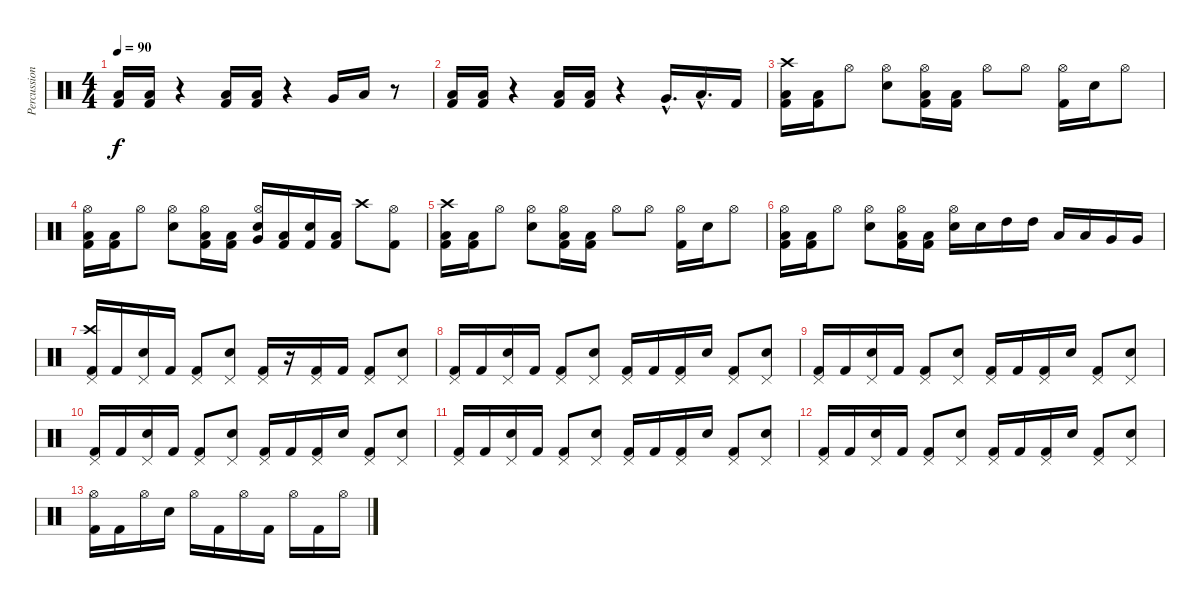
\track ("Percussion" "Percussion") {instrument percussion}
\staff {score}
\articulation defaults
\ts (4 4)
\tempo 90
\clef neutral
\ks c
("Low Floor Tom (hit)" "Kick (hit) 2").16{dy f} ("Low Floor Tom (hit)" "Kick (hit) 2").16 r.4 ("Low Floor Tom (hit)" "Kick (hit) 2").16 ("Low Floor Tom (hit)" "Kick (hit) 2").16 r.4 "Very Low Tom (hit)".16 "Low Floor Tom (hit)".16 r.8 |
("Low Floor Tom (hit)" "Kick (hit) 2").16 ("Low Floor Tom (hit)" "Kick (hit) 2").16 r.4 ("Low Floor Tom (hit)" "Kick (hit) 2").16 ("Low Floor Tom (hit)" "Kick (hit) 2").16 r.4 "Very Low Tom (hit)"{hac}.16{d} "Low Floor Tom (hit)"{hac}.16{d} "Kick (hit) 2".16 |
("Low Floor Tom (hit)" "Kick (hit) 2" "Crash high (hit)").16 ("Low Floor Tom (hit)" "Kick (hit) 2").16 "Hi-Hat (open)".8 ("Electric Snare (hit)" "Hi-Hat (open)").8 ("Low Floor Tom (hit)" "Kick (hit) 2" "Hi-Hat (open)").16 ("Low Floor Tom (hit)" "Kick (hit) 2").16 "Hi-Hat (open)".8 "Hi-Hat (open)".8 ("Kick (hit) 2" "Hi-Hat (open)").16 "Electric Snare (hit)".16 "Hi-Hat (open)".8 |
("Low Floor Tom (hit)" "Kick (hit) 2" "Hi-Hat (open)").16 ("Low Floor Tom (hit)" "Kick (hit) 2").16 "Hi-Hat (open)".8 ("Electric Snare (hit)" "Hi-Hat (open)").8 ("Low Floor Tom (hit)" "Kick (hit) 2" "Hi-Hat (open)").16 ("Low Floor Tom (hit)" "Kick (hit) 2").16 ("Very Low Tom (hit)" "Electric Snare (hit)" "Hi-Hat (open)").16 ("Low Floor Tom (hit)" "Kick (hit) 2").16 ("Electric Snare (hit)" "Kick (hit) 2").16 ("Low Floor Tom (hit)" "Kick (hit) 2").16 "Crash high (hit)".8 ("Kick (hit) 2" "Hi-Hat (open)").8 |
("Low Floor Tom (hit)" "Kick (hit) 2" "Crash high (hit)").16 ("Low Floor Tom (hit)" "Kick (hit) 2").16 "Hi-Hat (open)".8 ("Electric Snare (hit)" "Hi-Hat (open)").8 ("Low Floor Tom (hit)" "Kick (hit) 2" "Hi-Hat (open)").16 ("Low Floor Tom (hit)" "Kick (hit) 2").16 "Hi-Hat (open)".8 "Hi-Hat (open)".8 ("Kick (hit) 2" "Hi-Hat (open)").16 "Electric Snare (hit)".16 "Hi-Hat (open)".8 |
("Low Floor Tom (hit)" "Kick (hit) 2" "Hi-Hat (open)").16 ("Low Floor Tom (hit)" "Kick (hit) 2").16 "Hi-Hat (open)".8 ("Electric Snare (hit)" "Hi-Hat (open)").8 ("Low Floor Tom (hit)" "Kick (hit) 2" "Hi-Hat (open)").16 ("Low Floor Tom (hit)" "Kick (hit) 2").16 ("Electric Snare (hit)" "Hi-Hat (open)").16 "Electric Snare (hit)".16 "High Tom (hit)".16 "High Tom (hit)".16 "Low Tom (hit)".16 "Low Tom (hit)".16 "Very Low Tom (hit)".16 "Very Low Tom (hit)".16 |
("Crash high (hit)" "Kick (hit) 2" "Pedal Hi-Hat (hit)").16 "Kick (hit) 2".16 ("Electric Snare (hit)" "Pedal Hi-Hat (hit)").16 "Kick (hit) 2".16 ("Kick (hit) 2" "Pedal Hi-Hat (hit)").8 ("Electric Snare (hit)" "Pedal Hi-Hat (hit)").8 ("Kick (hit) 2" "Pedal Hi-Hat (hit)").16 r.16 ("Kick (hit) 2" "Pedal Hi-Hat (hit)").16 "Kick (hit) 2".16 ("Kick (hit) 2" "Pedal Hi-Hat (hit)").8 ("Electric Snare (hit)" "Pedal Hi-Hat (hit)").8 |
("Kick (hit) 2" "Pedal Hi-Hat (hit)").16 "Kick (hit) 2".16 ("Electric Snare (hit)" "Pedal Hi-Hat (hit)").16 "Kick (hit) 2".16 ("Kick (hit) 2" "Pedal Hi-Hat (hit)").8 ("Electric Snare (hit)" "Pedal Hi-Hat (hit)").8 ("Kick (hit) 2" "Pedal Hi-Hat (hit)").16 "Kick (hit) 2".16 ("Kick (hit) 2" "Pedal Hi-Hat (hit)").16 "Electric Snare (hit)".16 ("Kick (hit) 2" "Pedal Hi-Hat (hit)").8 ("Electric Snare (hit)" "Pedal Hi-Hat (hit)").8 |
("Kick (hit) 2" "Pedal Hi-Hat (hit)").16 "Kick (hit) 2".16 ("Electric Snare (hit)" "Pedal Hi-Hat (hit)").16 "Kick (hit) 2".16 ("Kick (hit) 2" "Pedal Hi-Hat (hit)").8 ("Electric Snare (hit)" "Pedal Hi-Hat (hit)").8 ("Kick (hit) 2" "Pedal Hi-Hat (hit)").16 "Kick (hit) 2".16 ("Kick (hit) 2" "Pedal Hi-Hat (hit)").16 "Electric Snare (hit)".16 ("Kick (hit) 2" "Pedal Hi-Hat (hit)").8 ("Electric Snare (hit)" "Pedal Hi-Hat (hit)").8 |
("Kick (hit) 2" "Pedal Hi-Hat (hit)").16 "Kick (hit) 2".16 ("Electric Snare (hit)" "Pedal Hi-Hat (hit)").16 "Kick (hit) 2".16 ("Kick (hit) 2" "Pedal Hi-Hat (hit)").8 ("Electric Snare (hit)" "Pedal Hi-Hat (hit)").8 ("Kick (hit) 2" "Pedal Hi-Hat (hit)").16 "Kick (hit) 2".16 ("Kick (hit) 2" "Pedal Hi-Hat (hit)").16 "Electric Snare (hit)".16 ("Kick (hit) 2" "Pedal Hi-Hat (hit)").8 ("Electric Snare (hit)" "Pedal Hi-Hat (hit)").8 |
("Kick (hit) 2" "Pedal Hi-Hat (hit)").16 "Kick (hit) 2".16 ("Electric Snare (hit)" "Pedal Hi-Hat (hit)").16 "Kick (hit) 2".16 ("Kick (hit) 2" "Pedal Hi-Hat (hit)").8 ("Electric Snare (hit)" "Pedal Hi-Hat (hit)").8 ("Kick (hit) 2" "Pedal Hi-Hat (hit)").16 "Kick (hit) 2".16 ("Kick (hit) 2" "Pedal Hi-Hat (hit)").16 "Electric Snare (hit)".16 ("Kick (hit) 2" "Pedal Hi-Hat (hit)").8 ("Electric Snare (hit)" "Pedal Hi-Hat (hit)").8 |
("Kick (hit) 2" "Pedal Hi-Hat (hit)").16 "Kick (hit) 2".16 ("Electric Snare (hit)" "Pedal Hi-Hat (hit)").16 "Kick (hit) 2".16 ("Kick (hit) 2" "Pedal Hi-Hat (hit)").8 ("Electric Snare (hit)" "Pedal Hi-Hat (hit)").8 ("Kick (hit) 2" "Pedal Hi-Hat (hit)").16 "Kick (hit) 2".16 ("Kick (hit) 2" "Pedal Hi-Hat (hit)").16 "Electric Snare (hit)".16 ("Kick (hit) 2" "Pedal Hi-Hat (hit)").8 ("Electric Snare (hit)" "Pedal Hi-Hat (hit)").8 |
("Kick (hit) 2" "Hi-Hat (open)").16 "Kick (hit) 2".16 "Hi-Hat (open)".16 "Electric Snare (hit)".16 "Hi-Hat (open)".16 "Kick (hit) 2".16 "Hi-Hat (open)".16 "Kick (hit) 2".16 "Hi-Hat (open)".16 "Kick (hit) 2".16 "Hi-Hat (open)".16
